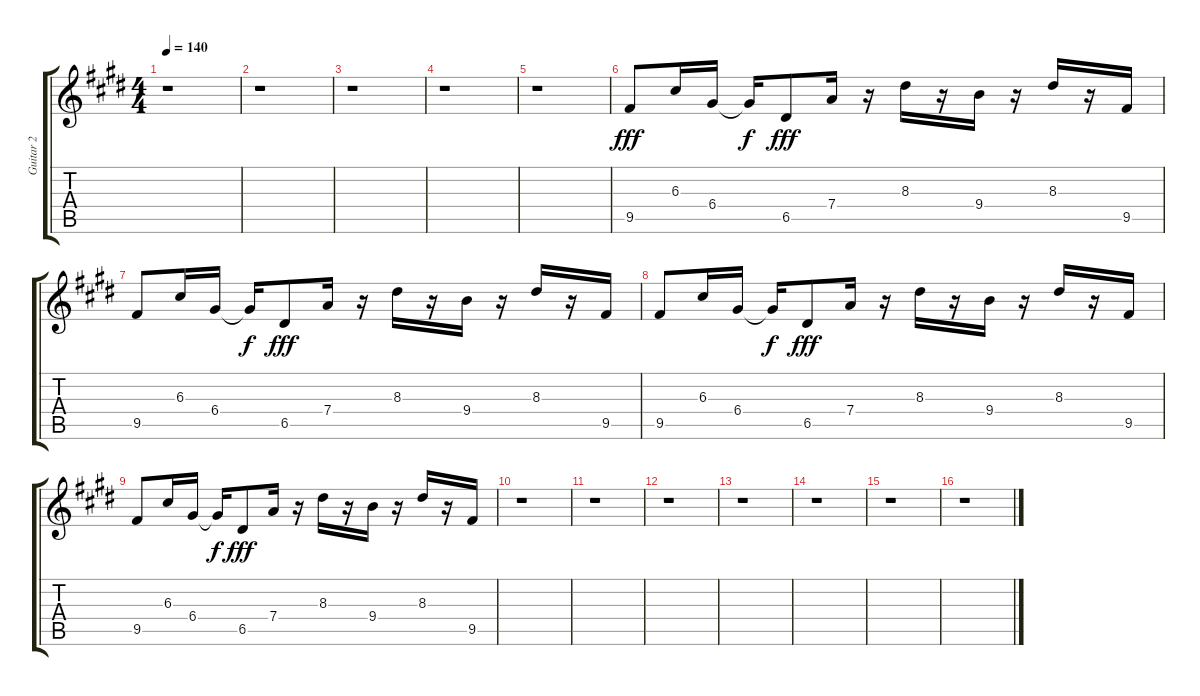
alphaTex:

\track ("Guitar 2" "Guitar 2") {instrument electricguitarclean}
\staff {score tabs}
\tuning (E4 B3 G3 D3 A2 E2) {hide}
\ts (4 4)
\tempo 140
\clef g2
\ks e
r.1{dy fff} |
r.1 |
r.1 |
r.1 |
r.1 |
9.5.8 6.3.16 6.4.16 6.4{t}.16{dy f} 6.5.8{dy fff} 7.4.16 r.16 8.3.16 r.16 9.4.16 r.16 8.3.16 r.16 9.5.16 |
9.5.8 6.3.16 6.4.16 6.4{t}.16{dy f} 6.5.8{dy fff} 7.4.16 r.16 8.3.16 r.16 9.4.16 r.16 8.3.16 r.16 9.5.16 |
9.5.8 6.3.16 6.4.16 6.4{t}.16{dy f} 6.5.8{dy fff} 7.4.16 r.16 8.3.16 r.16 9.4.16 r.16 8.3.16 r.16 9.5.16 |
9.5.8 6.3.16 6.4.16 6.4{t}.16{dy f} 6.5.8{dy fff} 7.4.16 r.16 8.3.16 r.16 9.4.16 r.16 8.3.16 r.16 9.5.16 |
r.1 |
r.1 |
r.1 |
r.1 |
r.1 |
r.1 |
r.1
